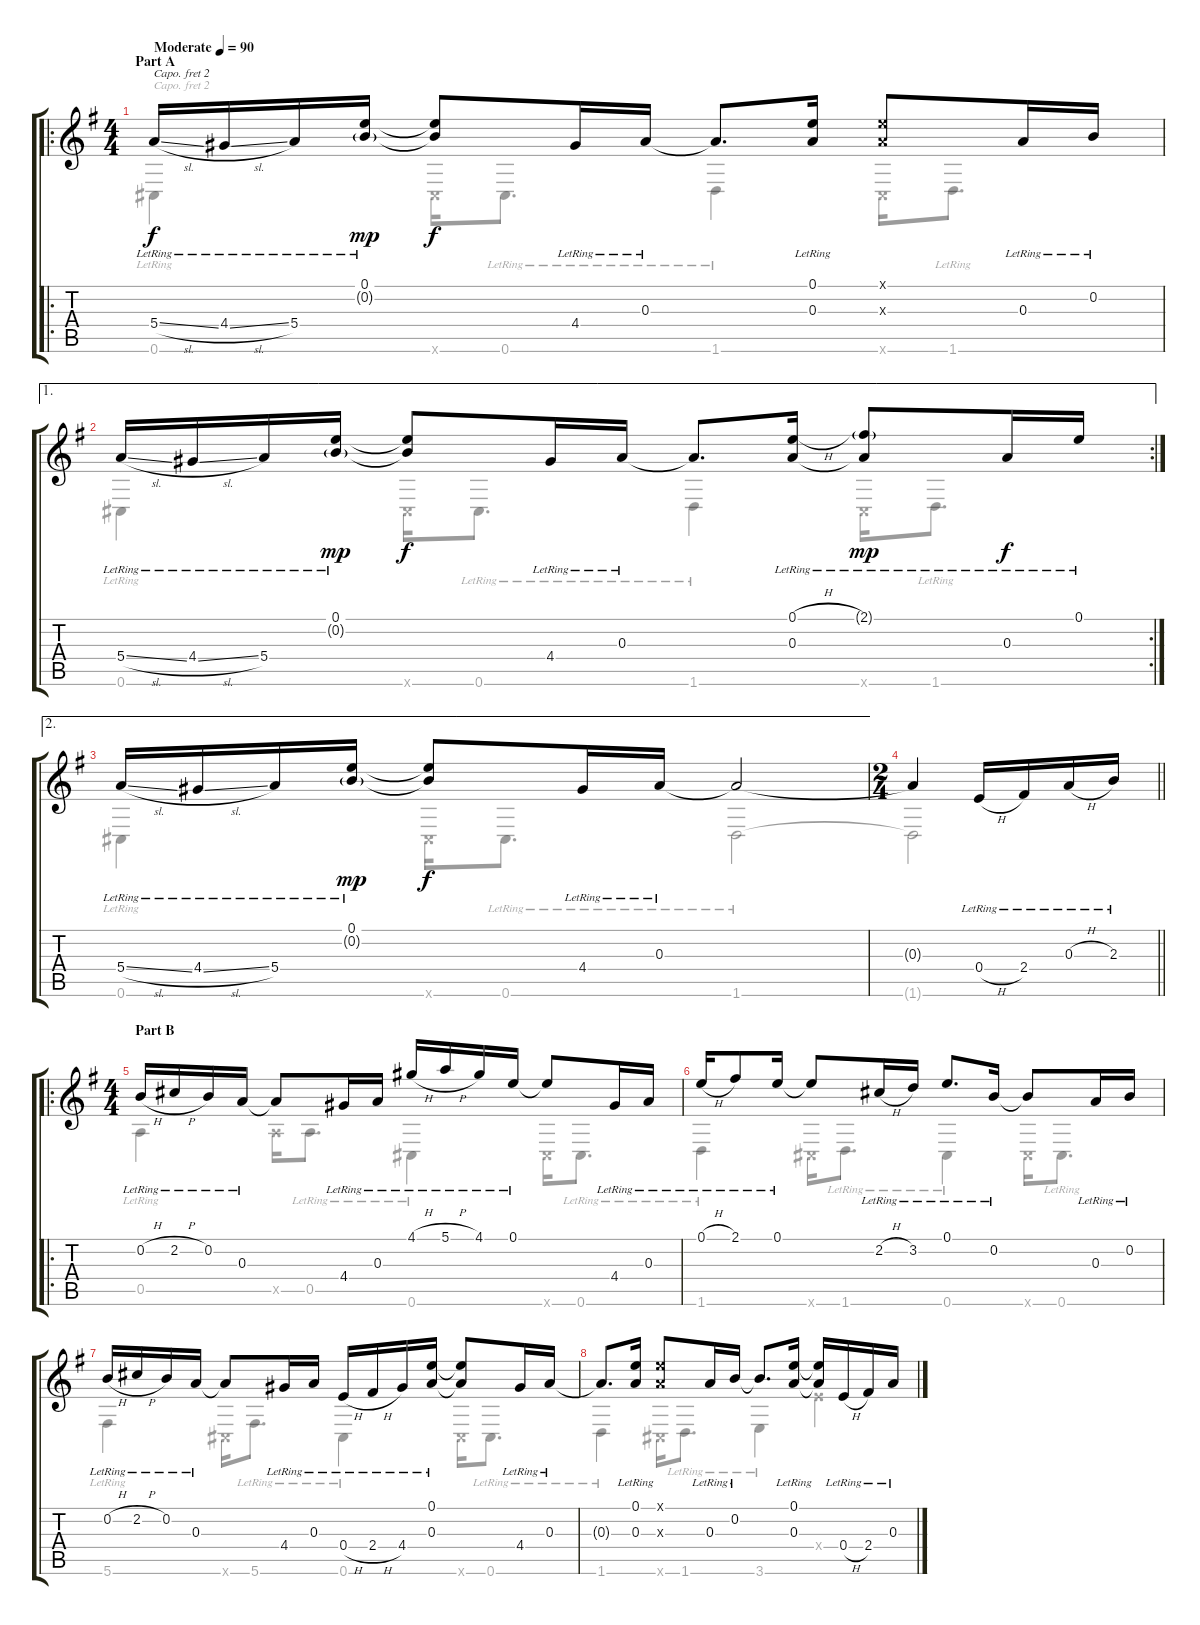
\track "" {instrument acousticguitarsteel}
\staff {score tabs}
\capo 2
\tuning (D4 A3 G3 D3 G2 B1) {hide}
\voice
\ro
\ts (4 4)
\section ("" "Part A")
\tempo (90 "Moderate")
\clef g2
\ks g
5.4{sl lr}.16{dy f instrument acousticguitarsteel} 4.4{sl lr}.16 5.4{lr}.16 (0.1{lr} 0.2{g lr}).16{dy mp} (0.1{t} 0.2{t}).8{dy f} 4.4{lr}.16 0.3{lr}.16 0.3{t}.8{d} (0.1{lr} 0.3{lr}).16 (0.1{x} 0.3{x}).8 0.3{lr}.16 0.2{lr}.16 |
\ae 1
\rc 2
5.4{sl lr}.16 4.4{sl lr}.16 5.4{lr}.16 (0.1{lr} 0.2{g lr}).16{dy mp} (0.1{t} 0.2{t}).8{dy f} 4.4{lr}.16 0.3{lr}.16 0.3{t}.8{d} (0.1{h lr} 0.3{lr}).16 (2.1{g lr} 0.3{t}).8{dy mp} 0.3{lr}.16{dy f} 0.1{lr}.16 |
\ae 2
5.4{sl lr}.16 4.4{sl lr}.16 5.4{lr}.16 (0.1{lr} 0.2{g lr}).16{dy mp} (0.1{t} 0.2{t}).8{dy f} 4.4{lr}.16 0.3{lr}.16 0.3{t}.2 |
\ts (2 4)
\barLineRight lightlight
0.3{t}.4 0.4{h lr}.16 2.4{lr}.16 0.3{h lr}.16 2.3{lr}.16 |
\ro
\ts (4 4)
\section ("" "Part B")
0.2{h lr}.16 2.2{h lr}.16 0.2{lr}.16 0.3{lr}.16 0.3{t}.8 4.4{lr}.16 0.3{lr}.16 4.1{h lr}.16 5.1{h lr}.16 4.1{lr}.16 0.1{lr}.16 0.1{t}.8 4.4{lr}.16 0.3{lr}.16 |
0.1{h lr}.16 2.1{lr}.8 0.1{lr}.16 0.1{t}.8 2.2{h lr}.16 3.2{lr}.16 0.1{lr}.8{d} 0.2{lr}.16 0.2{t}.8 0.3{lr}.16 0.2{lr}.16 |
0.2{h lr}.16 2.2{h lr}.16 0.2{lr}.16 0.3{lr}.16 0.3{t}.8 4.4{lr}.16 0.3{lr}.16 0.4{h lr}.16 2.4{h lr}.16 4.4{lr}.16 (0.1{lr} 0.3{lr}).16 (0.1{t} 0.3{t}).8 4.4{lr}.16 0.3{lr}.16 |
0.3{t}.8{d} (0.1{lr} 0.3{lr}).16 (0.1{x} 0.3{x}).8 0.3{lr}.16 0.2{lr}.16 0.2{t}.8{d} (0.1{lr} 0.3{lr}).16 (0.1{t} 0.3{t}).16 0.4{h lr}.16 2.4{lr}.16 0.3{lr}.16
\voice
\clef g2
\ottava regular
\simile none
\ks g
0.6{lr}.4{dy f} 0.6{x}.16 0.6{lr}.8{d} 1.6{lr}.4 0.6{x}.16 1.6{lr}.8{d} |
0.6{lr}.4 0.6{x}.16 0.6{lr}.8{d} 1.6{lr}.4 0.6{x}.16 1.6{lr}.8{d} |
0.6{lr}.4 0.6{x}.16 0.6{lr}.8{d} 1.6{lr}.2 |
\barLineRight lightlight
1.6{t}.2 |
0.5{lr}.4 0.5{x}.16 0.5{lr}.8{d} 0.6{lr}.4 0.6{x}.16 0.6{lr}.8{d} |
1.6{lr}.4 0.6{x}.16 1.6{lr}.8{d} 0.6{lr}.4 0.6{x}.16 0.6{lr}.8{d} |
5.6{lr}.4 0.6{x}.16 5.6{lr}.8{d} 0.6{lr}.4 0.6{x}.16 0.6{lr}.8{d} |
1.6{lr}.4 0.6{x}.16 1.6{lr}.8{d} 3.6{lr}.4 0.4{x}.4
